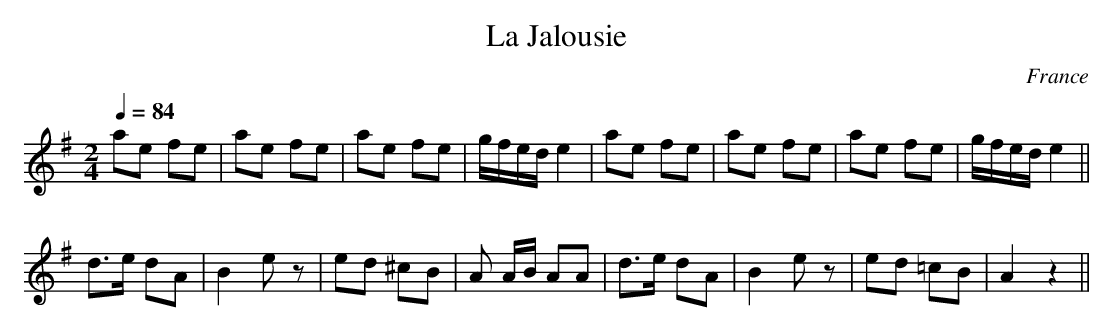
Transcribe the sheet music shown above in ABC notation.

X:1
T:La Jalousie
O:France
M:2/4
L:1/8
Q:1/4=84
K:G
ae fe|ae fe|ae fe|g/2f/2e/2d/2 e2|ae fe|ae fe|ae fe|g/2f/2e/2d/2 e2||!
d>e dA|B2  ez|ed ^cB|A A/2B/2 AA|d>e dA| B2 ez| ed =cB| A2 z2||
